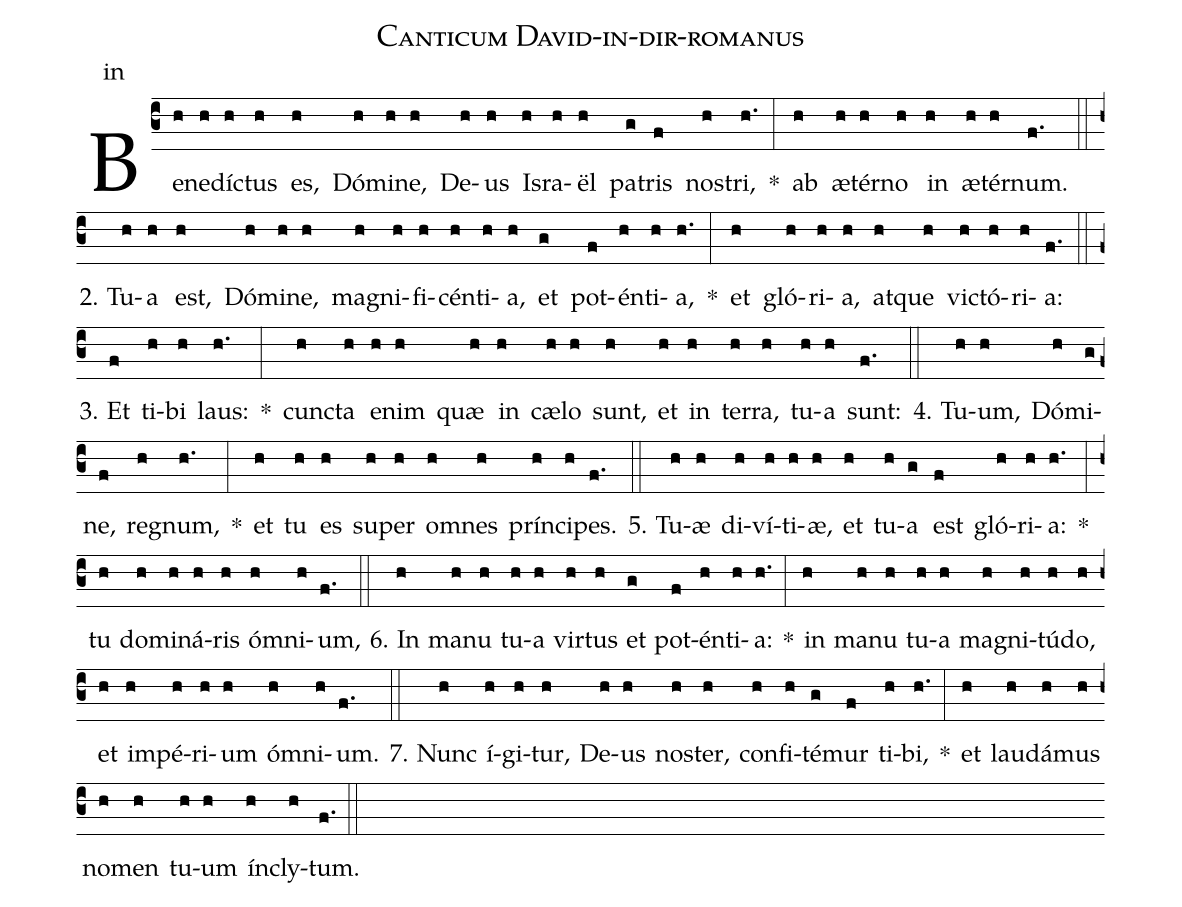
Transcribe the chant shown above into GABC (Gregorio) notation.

name: Canticum David-in-dir-romanus;
annotation: in;
%%
(c3)Be(h)ne(h)díc(h)tus(h) es,(h) Dó(h)mi(h)ne,(h) De(h)us(h) Is(h)ra(h)ël(h) pa(g)tris(f) nos(h)tri,(h.) *(:) ab(h) æ(h)tér(h)no(h) in(h) æ(h)tér(h)num.(f.) (::)
2. Tu(h)a(h) est,(h) Dó(h)mi(h)ne,(h) ma(h)gni(h)fi(h)cén(h)ti(h)a,(h) et(g) pot(f)én(h)ti(h)a,(h.) *(:) et(h) gló(h)ri(h)a,(h) at(h)que(h) vic(h)tó(h)ri(h)a:(f.) (::)
3. Et(f) ti(h)bi(h) laus:(h.) *(:) cunc(h)ta(h) e(h)nim(h) quæ(h) in(h) cæ(h)lo(h) sunt,(h) et(h) in(h) ter(h)ra,(h) tu(h)a(h) sunt:(f.) (::)
4. Tu(h)um,(h) Dó(h)mi(g)ne,(f) re(h)gnum,(h.) *(:) et(h) tu(h) es(h) su(h)per(h) om(h)nes(h) prín(h)ci(h)pes.(f.) (::)
5. Tu(h)æ(h) di(h)ví(h)ti(h)æ,(h) et(h) tu(h)a(g) est(f) gló(h)ri(h)a:(h.) *(:) tu(h) do(h)mi(h)ná(h)ris(h) óm(h)ni(h)um,(f.) (::)
6. In(h) ma(h)nu(h) tu(h)a(h) vir(h)tus(h) et(g) pot(f)én(h)ti(h)a:(h.) *(:) in(h) ma(h)nu(h) tu(h)a(h) ma(h)gni(h)tú(h)do,(h) et(h) im(h)pé(h)ri(h)um(h) óm(h)ni(h)um.(f.) (::)
7. Nunc(h) í(h)gi(h)tur,(h) De(h)us(h) nos(h)ter,(h) con(h)fi(h)té(g)mur(f) ti(h)bi,(h.) *(:) et(h) lau(h)dá(h)mus(h) no(h)men(h) tu(h)um(h) ín(h)cly(h)tum.(f.) (::)
